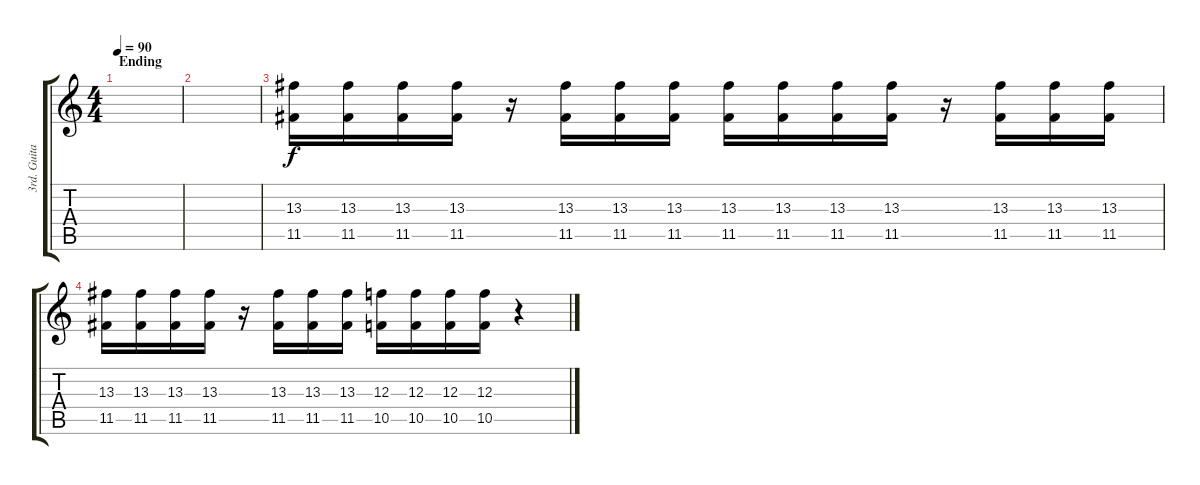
\track ("3rd. Guitar (only on album version)" "3rd. Guita") {instrument overdrivenguitar}
\staff {score tabs}
\tuning (D4 A3 F3 C3 G2 C2) {hide}
\ts (4 4)
\section ("" "Ending")
\tempo 90
\clef g2
\ks c
|
|
(13.3 11.5).16{balance 8} (13.3 11.5).16 (13.3 11.5).16 (13.3 11.5).16 r.16 (13.3 11.5).16 (13.3 11.5).16 (13.3 11.5).16 (13.3 11.5).16 (13.3 11.5).16 (13.3 11.5).16 (13.3 11.5).16 r.16 (13.3 11.5).16 (13.3 11.5).16 (13.3 11.5).16 |
(13.3 11.5).16 (13.3 11.5).16 (13.3 11.5).16 (13.3 11.5).16 r.16 (13.3 11.5).16 (13.3 11.5).16 (13.3 11.5).16 (12.3 10.5).16 (12.3 10.5).16 (12.3 10.5).16 (12.3 10.5).16 r.4
